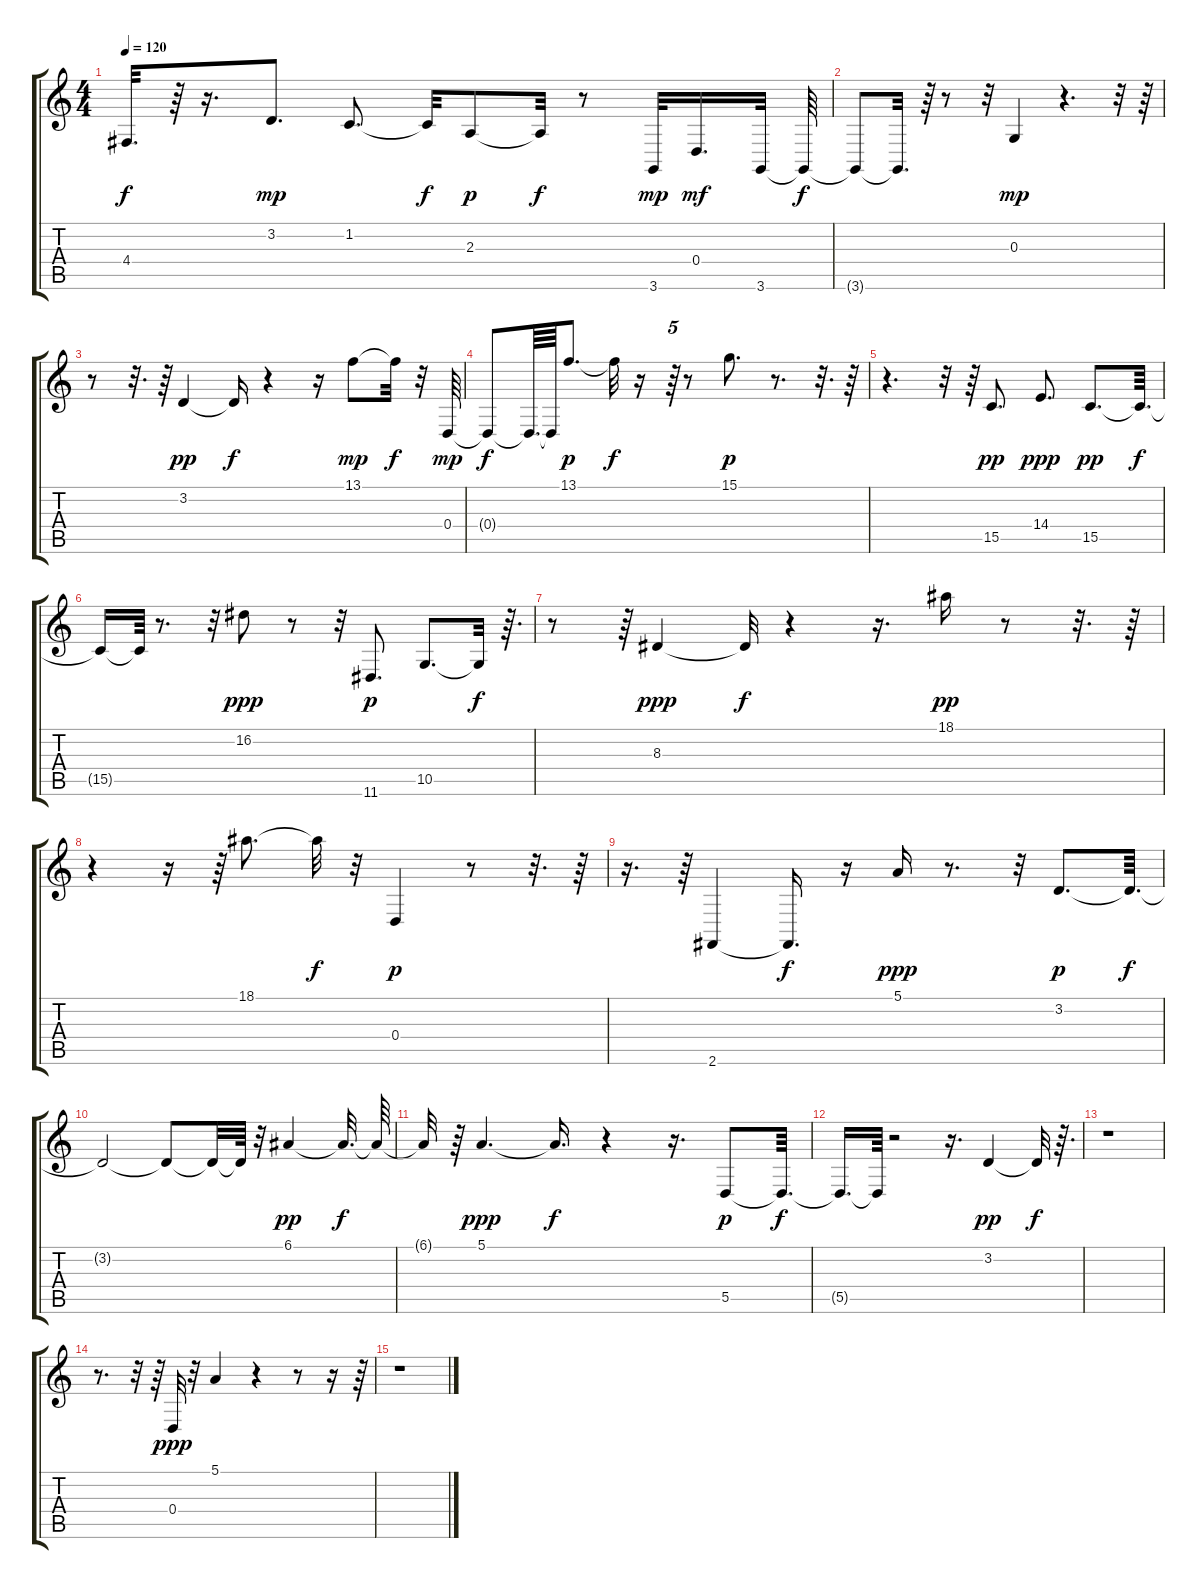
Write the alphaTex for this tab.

\track "" {instrument acousticgrandpiano}
\staff {score tabs}
\tuning (E4 B3 G3 D3 A2 E2) {hide}
\ts (4 4)
\tempo 120
\clef g2
\ks c
4.4{t}.32{d dy f} r.64 r.16{d} 3.2.8{d dy mp} 1.2.8{d} 1.2{t}.32{dy f} 2.3.8{dy p} 2.3{t}.32{dy f} r.8 3.6.32{dy mp} 0.4.16{d dy mf} 3.6.32 3.6{t}.64{dy f} |
3.6{t}.8 3.6{t}.32{d} r.64 r.8 r.32 0.3.4{dy mp} r.4{d} r.32 r.64 |
r.8 r.32{d} r.64 3.2.4{dy pp} 3.2{t}.16{dy f} r.4 r.16 13.1.8{dy mp} 13.1{t}.32{dy f} r.32 0.4.64{dy mp} |
0.4{t}.8{dy f} 0.4{t}.64{d} 0.4{t}.64 13.1.8{d dy p} 13.1{t}.32{dy f} r.16 r.64{tu (5 4)} r.8 15.1.8{d dy p} r.8{d} r.32{d} r.64 |
r.4{d} r.32 r.64 15.5.8{d dy pp} 14.4.8{d dy ppp} 15.5.8{d dy pp} 15.5{t}.64{d dy f} |
15.5{t}.16 15.5{t}.64 r.8{d} r.32 16.2.8{dy ppp} r.8 r.32 11.6.8{d dy p} 10.5.8{d} 10.5{t}.32{dy f} r.64{d} |
r.8 r.64 8.3.4{dy ppp} 8.3{t}.32{dy f} r.4 r.16{d} 18.1.16{dy pp} r.8 r.32{d} r.64 |
r.4 r.16 r.64 18.1.8{d} 18.1{t}.32{dy f} r.32 0.4.4{dy p} r.8 r.32{d} r.64 |
r.16{d} r.64 2.6.4 2.6{t}.16{d dy f} r.16 5.1.16{dy ppp} r.8{d} r.32 3.2.8{d dy p} 3.2{t}.64{d dy f} |
3.2{t}.2 3.2{t}.8 3.2{t}.32 3.2{t}.64 r.32 6.1.4{dy pp} 6.1{t}.32{d dy f} 6.1{t}.64 |
6.1{t}.32 r.64 5.1.4{d dy ppp} 5.1{t}.16{d dy f} r.4 r.16{d} 5.5.8{dy p} 5.5{t}.64{d dy f} |
5.5{t}.16{d} 5.5{t}.64 r.2 r.16{d} 3.2.4{dy pp} 3.2{t}.32{dy f} r.64{d} |
r.1 |
r.8{d} r.32 r.64 0.4.32{dy ppp} r.32 5.1.4 r.4 r.8 r.16 r.64 |
r.1
